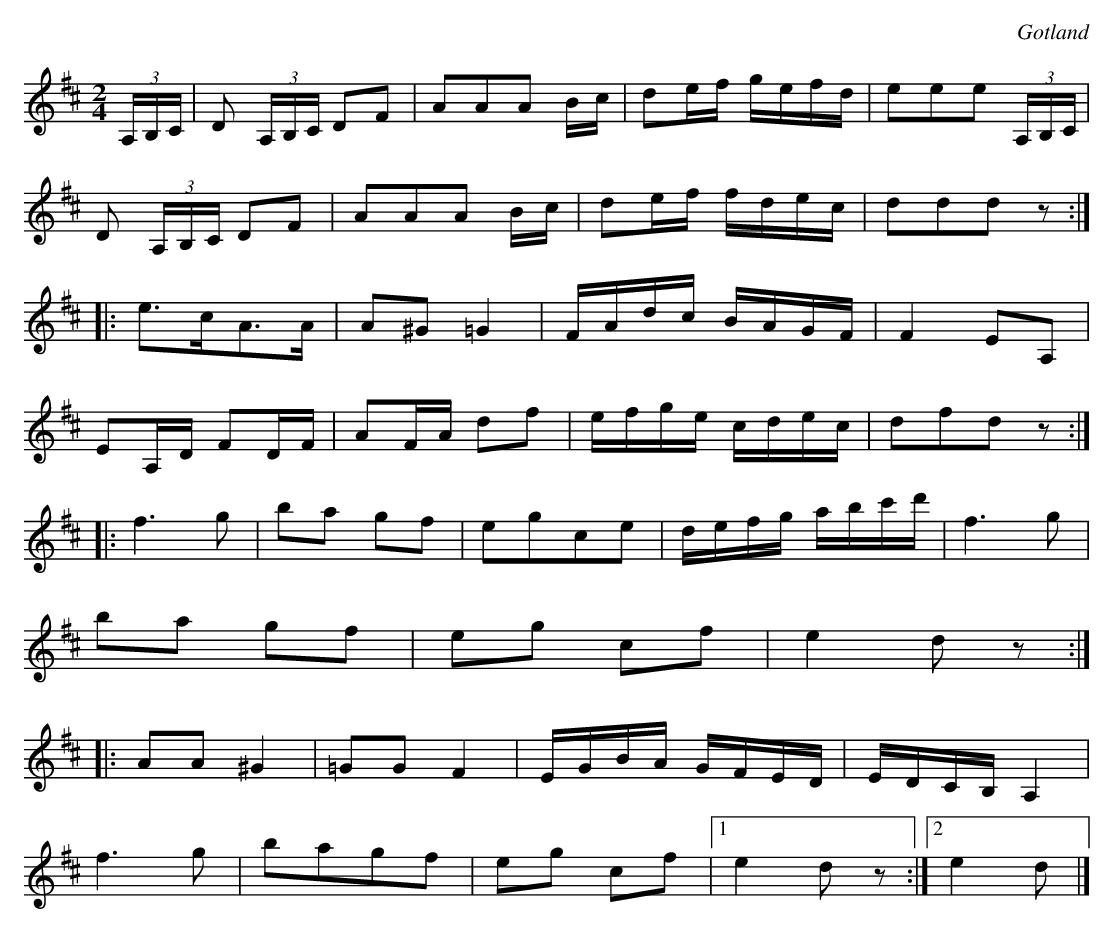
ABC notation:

X:1
T:
O:Gotland
M:2/4
L:1/16
K:D
(3A,B,C|D2 (3A,B,C D2F2|A2A2A2 Bc|d2ef gefd|e2e2e2 (3A,B,C|
D2 (3A,B,C D2F2|A2A2A2 Bc|d2ef fdec|d2d2d2 z2:|
|:e3cA3A|A2^G2 =G4|FAdc BAGF|F4 E2A,2| % r\"attelse i originalet
E2A,D F2DF|A2FA d2f2|efge cdec|d2f2d2 z2:|
|:f6 g2|b2a2 g2f2|e2g2c2e2|defg abc'd'|f6g2|
b2a2 g2f2|e2g2 c2f2|e4 d2 z2:|
|:A2A2 ^G4|=G2G2 F4|EGBA GFED|EDCB, A,4|
f6 g2|b2a2g2f2|e2g2 c2f2|1 e4 d2 z2:|2 e4 d2|]
